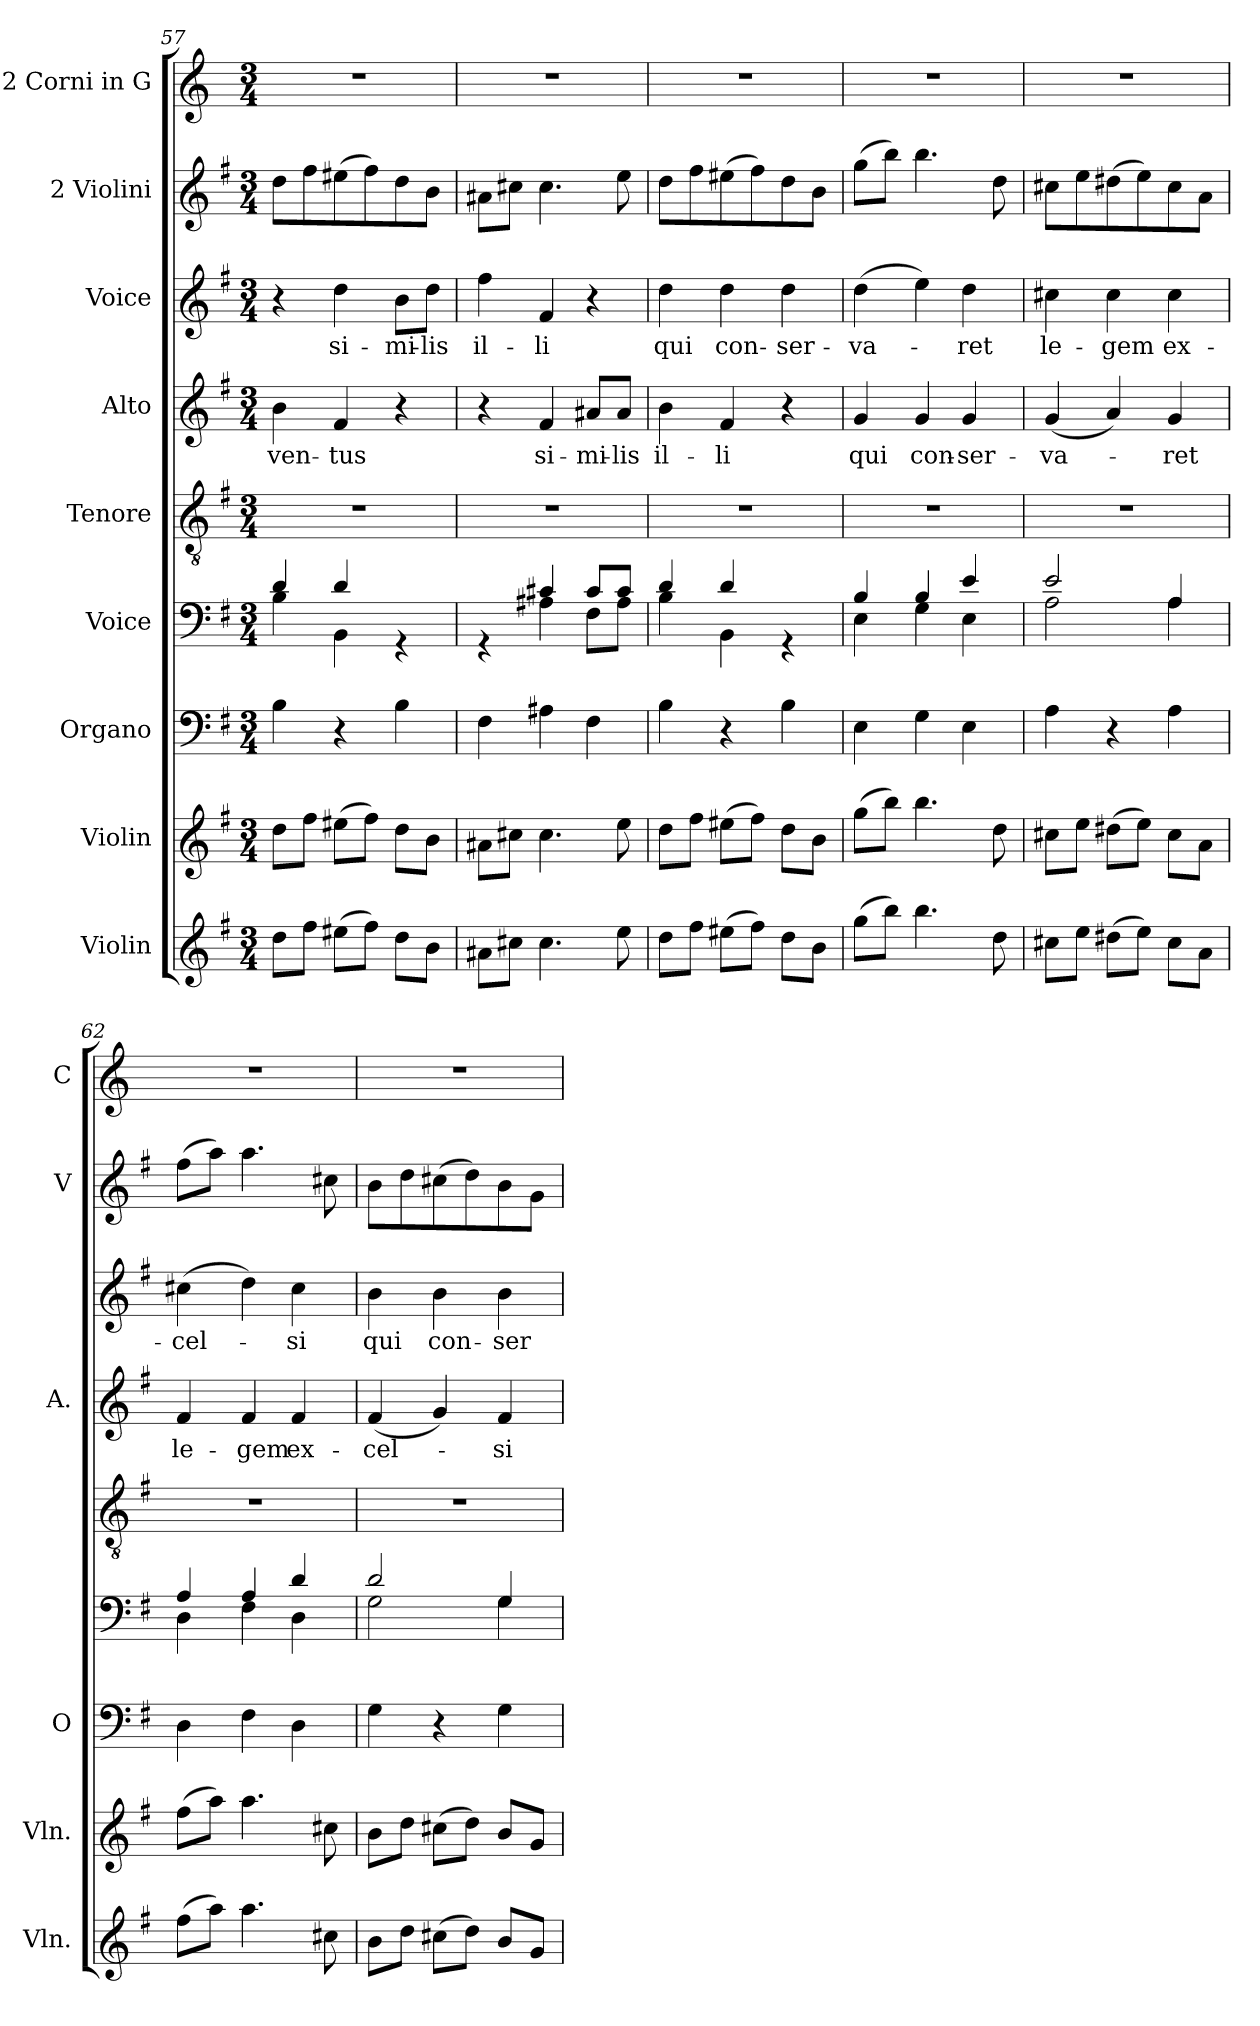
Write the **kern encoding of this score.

**kern	**kern	**kern	**kern	**kern	**kern	**text	**kern	**text	**kern	**kern
*part9	*part8	*part7	*part6	*part5	*part4	*part4	*part3	*part3	*part2	*part1
*staff9	*staff8	*staff7	*staff6	*staff5	*staff4	*staff4	*staff3	*staff3	*staff2	*staff1
*I"Violin	*I"Violin	*I"Organo	*I"Voice	*I"Tenore	*I"Alto	*	*I"Voice	*	*I"2 Violini	*I"2 Corni in G
*I'Vln.	*I'Vln.	*I'O	*	*	*I'A.	*	*	*	*I'V	*I'C
*clefG2	*clefG2	*clefF4	*clefF4	*clefGv2	*clefG2	*	*clefG2	*	*clefG2	*clefG2
*	*	*	*	*	*	*	*	*	*	*ITrd3c5
*k[f#]	*k[f#]	*k[f#]	*k[f#]	*k[f#]	*k[f#]	*	*k[f#]	*	*k[f#]	*k[f#]
*M3/4	*M3/4	*M3/4	*M3/4	*M3/4	*M3/4	*	*M3/4	*	*M3/4	*M3/4
=57	=57	=57	=57	=57	=57	=57	=57	=57	=57	=57
*	*	*	*^	*	*	*	*	*	*	*
!	!	!	!	!	!	!	!LO:LY:b	!	!	!	!
8dd\L	8dd\L	4B\	4d/	4B\	2.r	4b\	-ven-	4r	.	8dd\L	2.r
8ff#\J	8ff#\J	.	.	.	.	.	.	.	.	8ff#\	.
!	!	!	!	!	!	!	!LO:LY:b	!	!LO:LY:b	!	!
(8ee#X\L	(8ee#X\L	4r	4d/	4BB\	.	4f#/	-tus	4dd\	si-	(8ee#X\	.
8ff#\J)	8ff#\J)	.	.	.	.	.	.	.	.	8ff#\)	.
!	!	!	!	!	!	!	!	!	!LO:LY:b	!	!
8dd\L	8dd\L	4B\	4rGG	4ryy	.	4r	.	8b\L	-mi-	8dd\	.
!	!	!	!	!	!	!	!	!	!LO:LY:b	!	!
8b\J	8b\J	.	.	.	.	.	.	8dd\J	-lis	8b\J	.
=58	=58	=58	=58	=58	=58	=58	=58	=58	=58	=58	=58
!	!	!	!	!	!	!	!	!	!LO:LY:b	!	!
8a#X\L	8a#X\L	4F#\	4rGG	4ryy	2.r	4r	.	4ff#\	il-	8a#X\L	2.r
8cc#X\J	8cc#X\J	.	.	.	.	.	.	.	.	8cc#X\J	.
!	!	!	!	!	!	!	!LO:LY:b	!	!LO:LY:b	!	!
4.cc#\	4.cc#\	4A#X\	4c#X/	4A#X\	.	4f#/	si-	4f#/	-li	4.cc#\	.
!	!	!	!	!	!	!	!LO:LY:b	!	!	!	!
.	.	4F#\	8c#/L	8F#\L	.	8a#X/L	-mi-	4r	.	.	.
!	!	!	!	!	!	!	!LO:LY:b	!	!	!	!
8ee\	8ee\	.	8c#/J	8A#\J	.	8a#/J	-lis	.	.	8ee\	.
=59	=59	=59	=59	=59	=59	=59	=59	=59	=59	=59	=59
!	!	!	!	!	!	!	!LO:LY:b	!	!LO:LY:b	!	!
8dd\L	8dd\L	4B\	4d/	4B\	2.r	4b\	il-	4dd\	qui	8dd\L	2.r
8ff#\J	8ff#\J	.	.	.	.	.	.	.	.	8ff#\	.
!	!	!	!	!	!	!	!LO:LY:b	!	!LO:LY:b	!	!
(8ee#X\L	(8ee#X\L	4r	4d/	4BB\	.	4f#/	-li	4dd\	con-	(8ee#X\	.
8ff#\J)	8ff#\J)	.	.	.	.	.	.	.	.	8ff#\)	.
!	!	!	!	!	!	!	!	!	!LO:LY:b	!	!
8dd\L	8dd\L	4B\	4rGG	4ryy	.	4r	.	4dd\	-ser-	8dd\	.
8b\J	8b\J	.	.	.	.	.	.	.	.	8b\J	.
=60	=60	=60	=60	=60	=60	=60	=60	=60	=60	=60	=60
!	!	!	!	!	!	!	!LO:LY:b	!	!LO:LY:b	!	!
(8gg\L	(8gg\L	4E\	4B/	4E\	2.r	4g/	qui	(4dd\	-va-	(8gg\L	2.r
8bb\J)	8bb\J)	.	.	.	.	.	.	.	.	8bb\J)	.
!	!	!	!	!	!	!	!LO:LY:b	!	!	!	!
4.bb\	4.bb\	4G\	4B/	4G\	.	4g/	con-	4ee\)	.	4.bb\	.
!	!	!	!	!	!	!	!LO:LY:b	!	!LO:LY:b	!	!
.	.	4E\	4e/	4E\	.	4g/	-ser-	4dd\	-ret	.	.
8dd\	8dd\	.	.	.	.	.	.	.	.	8dd\	.
!!LO:LB:g=z
=61	=61	=61	=61	=61	=61	=61	=61	=61	=61	=61	=61
!	!	!	!	!	!	!	!LO:LY:b	!	!LO:LY:b	!	!
8cc#X\L	8cc#X\L	4A\	2e/	2A\	2.r	(4g/	-va-	4cc#X\	le-	8cc#X\L	2.r
8ee\J	8ee\J	.	.	.	.	.	.	.	.	8ee\	.
!	!	!	!	!	!	!	!	!	!LO:LY:b	!	!
(8dd#X\L	(8dd#X\L	4r	.	.	.	4a/)	.	4cc#\	-gem	(8dd#X\	.
8ee\J)	8ee\J)	.	.	.	.	.	.	.	.	8ee\)	.
!	!	!	!	!	!	!	!LO:LY:b	!	!LO:LY:b	!	!
8cc#\L	8cc#\L	4A\	4A/	4A\	.	4g/	-ret	4cc#\	ex-	8cc#\	.
8a\J	8a\J	.	.	.	.	.	.	.	.	8a\J	.
=62	=62	=62	=62	=62	=62	=62	=62	=62	=62	=62	=62
!	!	!	!	!	!	!	!LO:LY:b	!	!LO:LY:b	!	!
(8ff#\L	(8ff#\L	4D\	4A/	4D\	2.r	4f#/	le-	(4cc#X\	-cel-	(8ff#\L	2.r
8aa\J)	8aa\J)	.	.	.	.	.	.	.	.	8aa\J)	.
!	!	!	!	!	!	!	!LO:LY:b	!	!	!	!
4.aa\	4.aa\	4F#\	4A/	4F#\	.	4f#/	-gem	4dd\)	.	4.aa\	.
!	!	!	!	!	!	!	!LO:LY:b	!	!LO:LY:b	!	!
.	.	4D\	4d/	4D\	.	4f#/	ex-	4cc#\	-si	.	.
8cc#X\	8cc#X\	.	.	.	.	.	.	.	.	8cc#X\	.
=63	=63	=63	=63	=63	=63	=63	=63	=63	=63	=63	=63
!	!	!	!	!	!	!	!LO:LY:b	!	!LO:LY:b	!	!
8b\L	8b\L	4G\	2d/	2G\	2.r	(4f#/	-cel-	4b\	qui	8b\L	2.r
8dd\J	8dd\J	.	.	.	.	.	.	.	.	8dd\	.
!	!	!	!	!	!	!	!	!	!LO:LY:b	!	!
(8cc#X\L	(8cc#X\L	4r	.	.	.	4g/)	.	4b\	con-	(8cc#X\	.
8dd\J)	8dd\J)	.	.	.	.	.	.	.	.	8dd\)	.
!	!	!	!	!	!	!	!LO:LY:b	!	!LO:LY:b	!	!
8b/L	8b/L	4G\	4G/	4G\	.	4f#/	-si	4b\	-ser-	8b\	.
8g/J	8g/J	.	.	.	.	.	.	.	.	8g\J	.
*	*	*	*v	*v	*	*	*	*	*	*	*
=	=	=	=	=	=	=	=	=	=	=
*-	*-	*-	*-	*-	*-	*-	*-	*-	*-	*-
